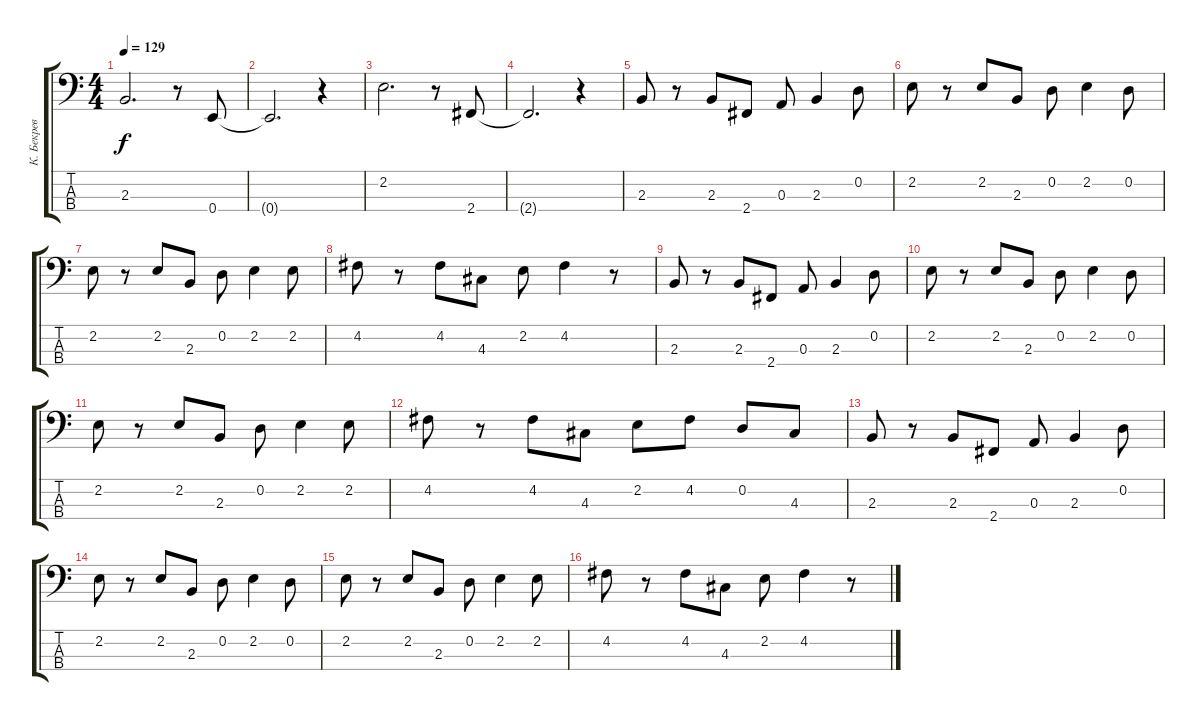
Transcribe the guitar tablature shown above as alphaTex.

\track ("К. Бекрев" "К. Бекрев") {instrument electricbasspick}
\staff {score tabs}
\tuning (G2 D2 A1 E1) {hide}
\ts (4 4)
\tempo 129
\clef f4
\ks c
2.3.2{d dy f} r.8 0.4.8 |
0.4{t}.2{d} r.4 |
2.2.2{d} r.8 2.4.8 |
2.4{t}.2{d} r.4 |
2.3.8 r.8 2.3.8 2.4.8 0.3.8 2.3.4 0.2.8 |
2.2.8 r.8 2.2.8 2.3.8 0.2.8 2.2.4 0.2.8 |
2.2.8 r.8 2.2.8 2.3.8 0.2.8 2.2.4 2.2.8 |
4.2.8 r.8 4.2.8 4.3.8 2.2.8 4.2.4 r.8 |
2.3.8 r.8 2.3.8 2.4.8 0.3.8 2.3.4 0.2.8 |
2.2.8 r.8 2.2.8 2.3.8 0.2.8 2.2.4 0.2.8 |
2.2.8 r.8 2.2.8 2.3.8 0.2.8 2.2.4 2.2.8 |
4.2.8 r.8 4.2.8 4.3.8 2.2.8 4.2.8 0.2.8 4.3.8 |
2.3.8 r.8 2.3.8 2.4.8 0.3.8 2.3.4 0.2.8 |
2.2.8 r.8 2.2.8 2.3.8 0.2.8 2.2.4 0.2.8 |
2.2.8 r.8 2.2.8 2.3.8 0.2.8 2.2.4 2.2.8 |
4.2.8 r.8 4.2.8 4.3.8 2.2.8 4.2.4 r.8
